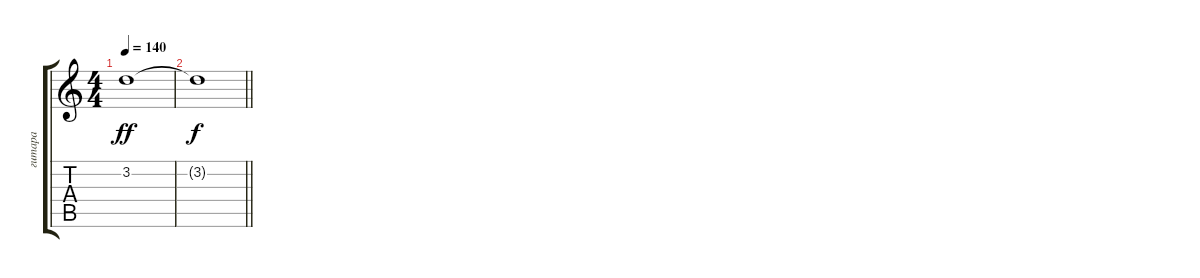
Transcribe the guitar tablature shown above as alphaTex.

\track ("гитара" "гитара") {instrument overdrivenguitar}
\staff {score tabs}
\tuning (E4 B3 G3 D3 A2 E2) {hide}
\ts (4 4)
\tempo 140
\clef g2
\ks c
3.2.1{dy ff} |
\barLineRight lightlight
3.2{t}.1{dy f}
